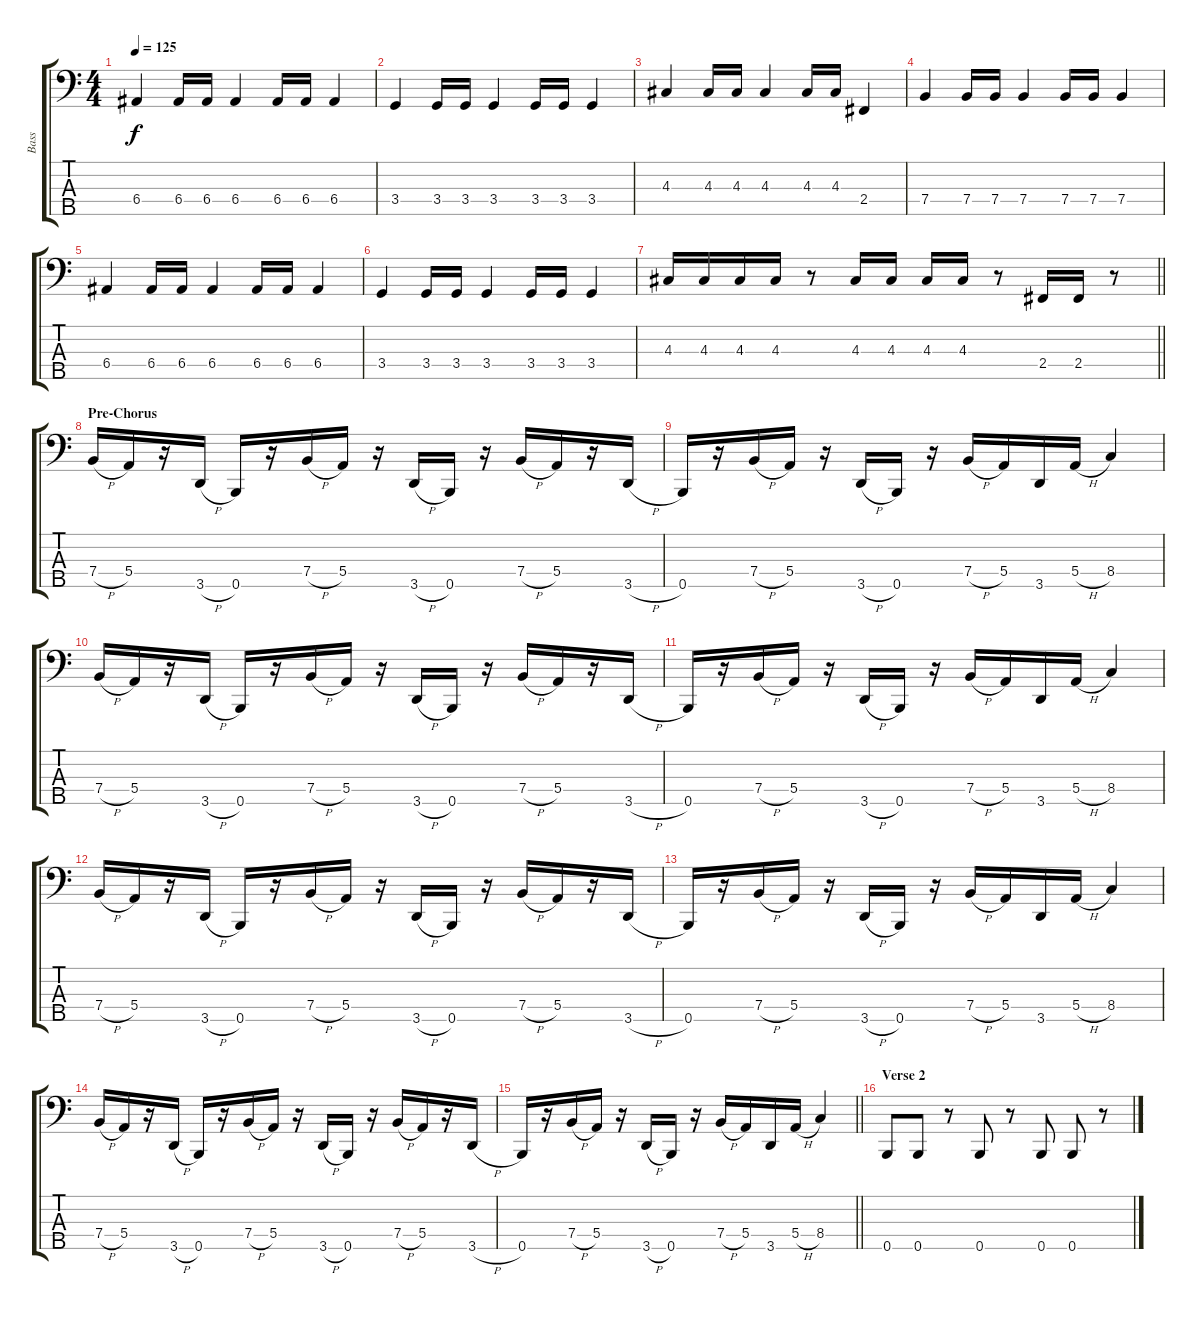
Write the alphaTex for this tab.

\track ("Bass" "Bass") {instrument electricbassfinger}
\staff {score tabs}
\tuning (G2 D2 A1 E1 B0) {hide}
\ts (4 4)
\tempo 125
\clef f4
\ks c
6.4.4{dy f} 6.4.16 6.4.16 6.4.4 6.4.16 6.4.16 6.4.4 |
3.4.4 3.4.16 3.4.16 3.4.4 3.4.16 3.4.16 3.4.4 |
4.3.4 4.3.16 4.3.16 4.3.4 4.3.16 4.3.16 2.4.4 |
7.4.4 7.4.16 7.4.16 7.4.4 7.4.16 7.4.16 7.4.4 |
6.4.4 6.4.16 6.4.16 6.4.4 6.4.16 6.4.16 6.4.4 |
3.4.4 3.4.16 3.4.16 3.4.4 3.4.16 3.4.16 3.4.4 |
\barLineRight lightlight
4.3.16 4.3.16 4.3.16 4.3.16 r.8 4.3.16 4.3.16 4.3.16 4.3.16 r.8 2.4.16 2.4.16 r.8 |
\section ("" "Pre-Chorus")
7.4{h}.16 5.4.16 r.16 3.5{h}.16 0.5.16 r.16 7.4{h}.16 5.4.16 r.16 3.5{h}.16 0.5.16 r.16 7.4{h}.16 5.4.16 r.16 3.5{h}.16 |
0.5.16 r.16 7.4{h}.16 5.4.16 r.16 3.5{h}.16 0.5.16 r.16 7.4{h}.16 5.4.16 3.5.16 5.4{h}.16 8.4.4 |
7.4{h}.16 5.4.16 r.16 3.5{h}.16 0.5.16 r.16 7.4{h}.16 5.4.16 r.16 3.5{h}.16 0.5.16 r.16 7.4{h}.16 5.4.16 r.16 3.5{h}.16 |
0.5.16 r.16 7.4{h}.16 5.4.16 r.16 3.5{h}.16 0.5.16 r.16 7.4{h}.16 5.4.16 3.5.16 5.4{h}.16 8.4.4 |
7.4{h}.16 5.4.16 r.16 3.5{h}.16 0.5.16 r.16 7.4{h}.16 5.4.16 r.16 3.5{h}.16 0.5.16 r.16 7.4{h}.16 5.4.16 r.16 3.5{h}.16 |
0.5.16 r.16 7.4{h}.16 5.4.16 r.16 3.5{h}.16 0.5.16 r.16 7.4{h}.16 5.4.16 3.5.16 5.4{h}.16 8.4.4 |
7.4{h}.16 5.4.16 r.16 3.5{h}.16 0.5.16 r.16 7.4{h}.16 5.4.16 r.16 3.5{h}.16 0.5.16 r.16 7.4{h}.16 5.4.16 r.16 3.5{h}.16 |
\barLineRight lightlight
0.5.16 r.16 7.4{h}.16 5.4.16 r.16 3.5{h}.16 0.5.16 r.16 7.4{h}.16 5.4.16 3.5.16 5.4{h}.16 8.4.4 |
\section ("" "Verse 2")
0.5.8 0.5.8 r.8 0.5.8 r.8 0.5.8 0.5.8 r.8
